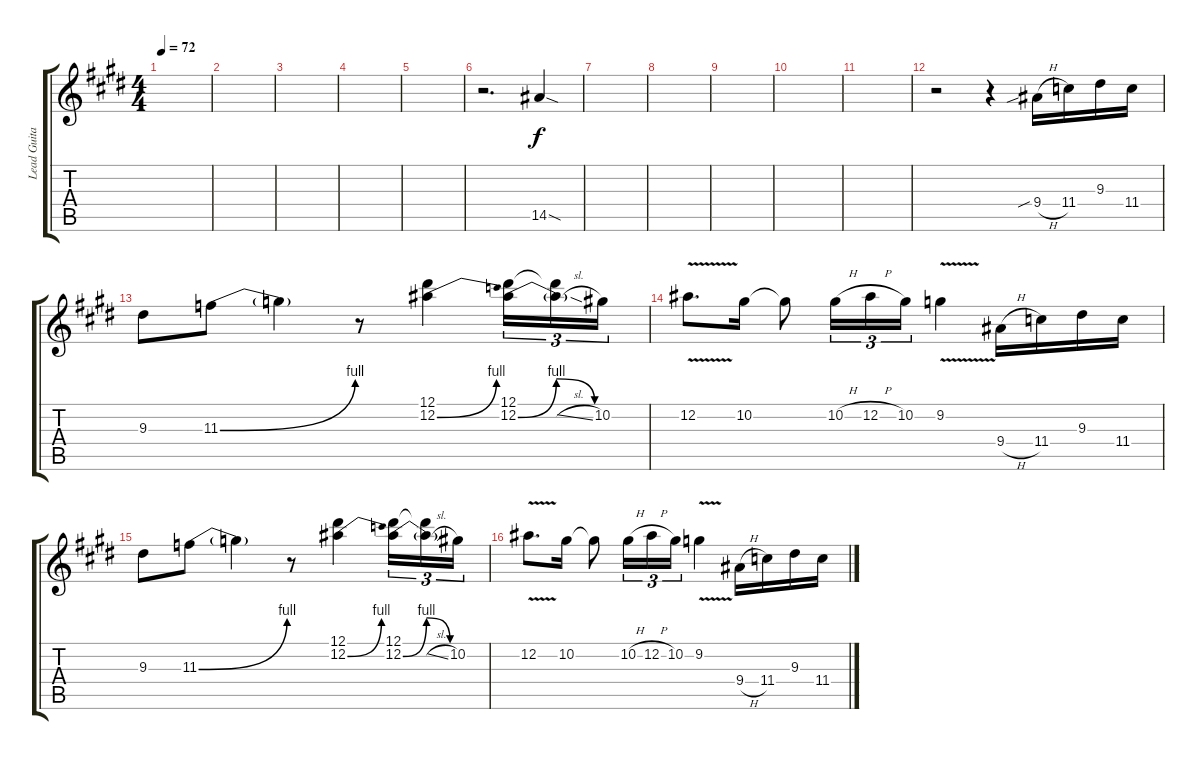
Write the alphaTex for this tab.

\track ("Lead Guitar" "Lead Guita") {instrument overdrivenguitar}
\staff {score tabs}
\tuning (Eb4 Bb3 Gb3 Db3 Ab2 Eb2) {hide}
\ts (4 4)
\tempo 72
\clef g2
\ks e
|
|
|
|
|
r.2{d} 14.5{sod}.4 |
|
|
|
|
|
r.2 r.4 9.4{sib h}.16 11.4.16 9.3.16 11.4.16 |
9.3.8 11.3{be (bend 0 0 60 4)}.8 11.3{t}.4 r.8 (12.1 12.2{be (bend 0 0 60 4)}).4 (12.1 12.2{be (bendrelease 0 0 20 4 39 4 60 0)}).16{tu (3 2)} (12.1{t} 12.2{sl t}).16{tu (3 2)} 10.2.16{tu (3 2)} |
12.2{v}.8{d} 10.2.16 10.2{t}.8 10.2{h}.16{tu (3 2)} 12.2{h}.16{tu (3 2)} 10.2.16{tu (3 2)} 9.2{v}.4 9.4{h}.16 11.4.16 9.3.16 11.4.16 |
9.3.8 11.3{be (bend 0 0 60 4)}.8 11.3{t}.4 r.8 (12.1 12.2{be (bend 0 0 60 4)}).4 (12.1 12.2{be (bendrelease 0 0 20 4 39 4 60 0)}).16{tu (3 2)} (12.1{t} 12.2{sl t}).16{tu (3 2)} 10.2.16{tu (3 2)} |
12.2{v}.8{d} 10.2.16 10.2{t}.8 10.2{h}.16{tu (3 2)} 12.2{h}.16{tu (3 2)} 10.2.16{tu (3 2)} 9.2{v}.4 9.4{h}.16 11.4.16 9.3.16 11.4.16
